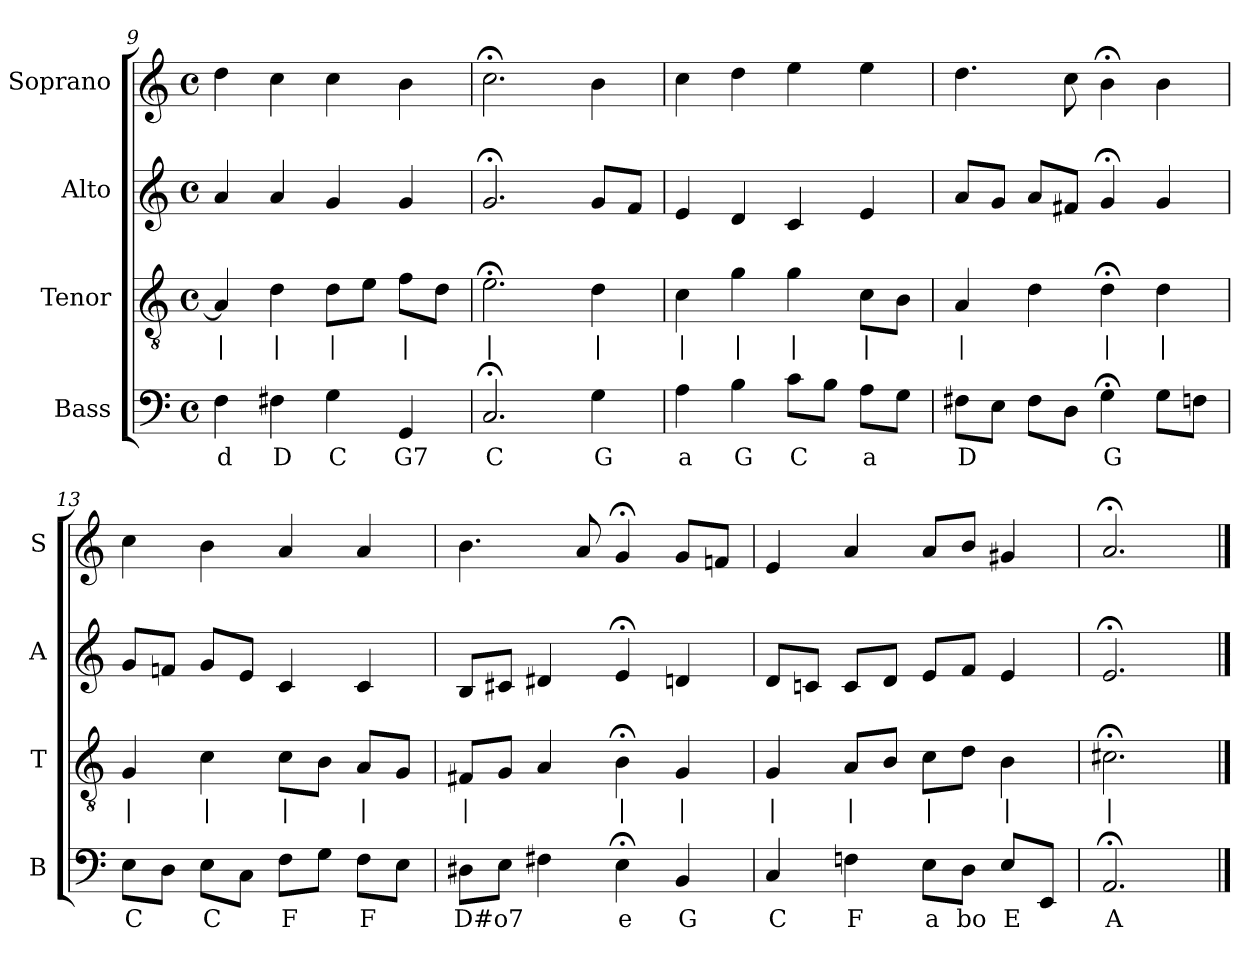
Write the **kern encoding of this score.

**kern	**text	**kern	**text	**kern	**kern
*part4	*part4	*part3	*part3	*part2	*part1
*staff4	*staff4	*staff3	*staff3	*staff2	*staff1
*I"Bass	*	*I"Tenor	*	*I"Alto	*I"Soprano
*I'B	*	*I'T	*	*I'A	*I'S
*clefF4	*	*clefGv2	*	*clefG2	*clefG2
*k[]	*	*k[]	*	*k[]	*k[]
*a:	*	*a:	*	*a:	*a:
*M4/4	*	*M4/4	*	*M4/4	*M4/4
*met(c)	*	*met(c)	*	*met(c)	*met(c)
=9	=9	=9	=9	=9	=9
4F	d	4A]	|	4a	4dd
4F#X	D	4d	|	4a	4cc
4G	C	8dL	|	4g	4cc
.	.	8eJ	.	.	.
4GG	G7	8fL	|	4g	4b
.	.	8dJ	.	.	.
=10	=10	=10	=10	=10	=10
2.C;<	C	2.e;<	|	2.g;<	2.cc;<
4G	G	4d	|	8gL	4b
.	.	.	.	8fJ	.
=11	=11	=11	=11	=11	=11
4A	a	4c	|	4e	4cc
4B	G	4g	|	4d	4dd
8cL	C	4g	|	4c	4ee
8BJ	.	.	.	.	.
8AL	a	8cL	|	4e	4ee
8GJ	.	8BJ	.	.	.
=12	=12	=12	=12	=12	=12
8F#XL	D	4A	|	8aL	4.dd
8EJ	.	.	.	8gJ	.
8F#L	.	4d	.	8aL	.
8DJ	.	.	.	8f#XJ	8cc
4G;<	G	4d;<	|	4g;<	4b;<
8GL	.	4d	|	4g	4b
8FnJ	.	.	.	.	.
=13	=13	=13	=13	=13	=13
8EL	C	4G	|	8gL	4cc
8DJ	.	.	.	8fnJ	.
8EL	C	4c	|	8gL	4b
8CJ	.	.	.	8eJ	.
8FL	F	8cL	|	4c	4a
8GJ	.	8BJ	.	.	.
8FL	F	8AL	|	4c	4a
8EJ	.	8GJ	.	.	.
=14	=14	=14	=14	=14	=14
8D#XL	D#o7	8F#XL	|	8BL	4.b
8EJ	.	8GJ	.	8c#XJ	.
4F#X	.	4A	.	4d#X	.
.	.	.	.	.	8a
4E;<	e	4B;<	|	4e;<	4g;<
4BB	G	4G	|	4dn	8gL
.	.	.	.	.	8fnJ
=15	=15	=15	=15	=15	=15
4C	C	4G	|	8dL	4e
.	.	.	.	8cnJ	.
4Fn	F	8AL	|	8cL	4a
.	.	8BJ	.	8dJ	.
8EL	a	8cL	|	8eL	8aL
8DJ	bo	8dJ	.	8fJ	8bJ
8EL	E	4B	|	4e	4g#X
8EEJ	.	.	.	.	.
=16	=16	=16	=16	=16	=16
2.AA;<	A	2.c#X;<	|	2.e;<	2.a;<
==	==	==	==	==	==
*-	*-	*-	*-	*-	*-
